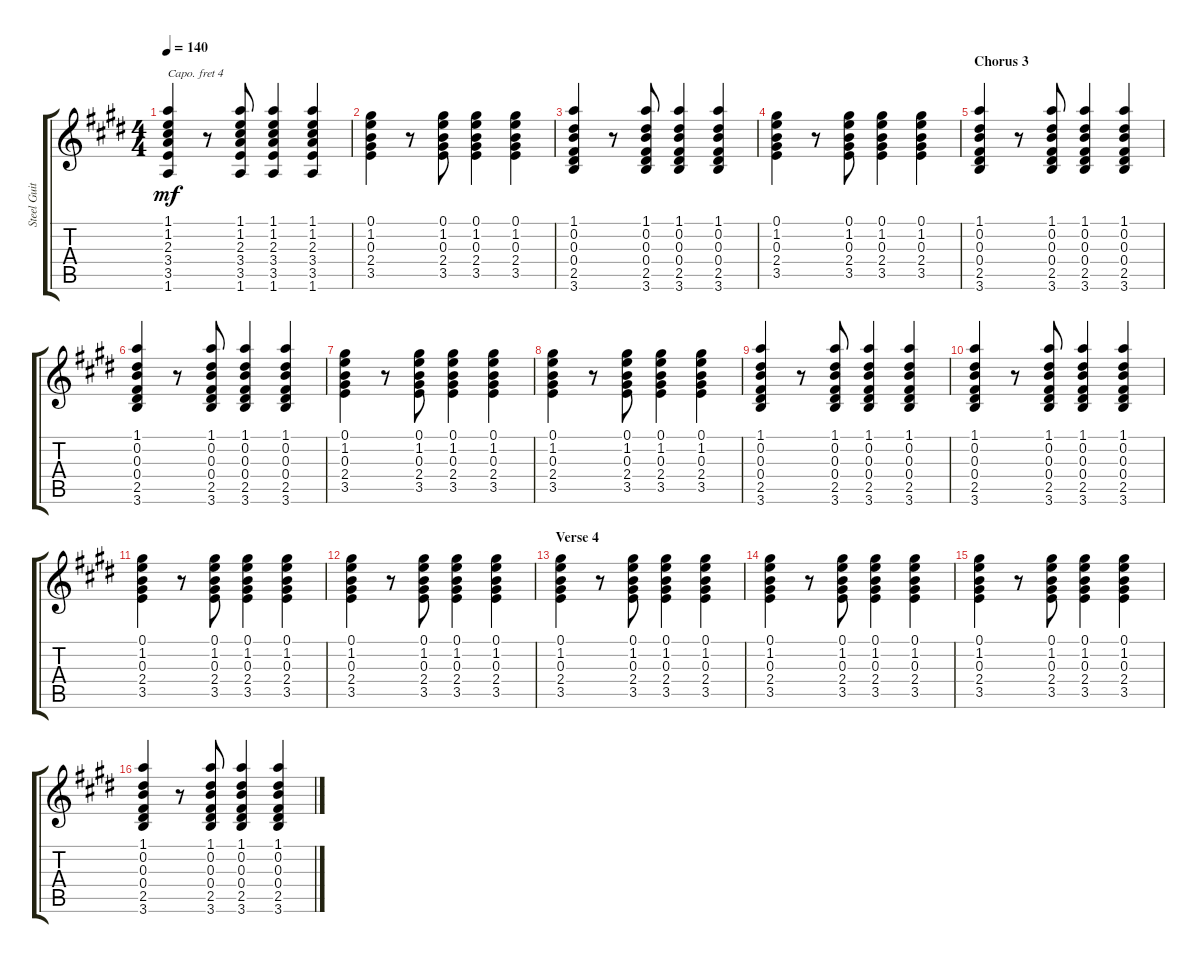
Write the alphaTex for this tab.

\track ("Steel Guitar" "Steel Guit") {instrument acousticguitarsteel}
\staff {score tabs}
\capo 4
\tuning (E4 B3 G3 D3 A2 E2) {hide}
\ts (4 4)
\tempo 140
\clef g2
\ks e
(1.1 1.2 2.3 3.4 3.5 1.6).4{dy mf} r.8 (1.1 1.2 2.3 3.4 3.5 1.6).8 (1.1 1.2 2.3 3.4 3.5 1.6).4 (1.1 1.2 2.3 3.4 3.5 1.6).4 |
(0.1 1.2 0.3 2.4 3.5).4 r.8 (0.1 1.2 0.3 2.4 3.5).8 (0.1 1.2 0.3 2.4 3.5).4 (0.1 1.2 0.3 2.4 3.5).4 |
(1.1 0.2 0.3 0.4 2.5 3.6).4 r.8 (1.1 0.2 0.3 0.4 2.5 3.6).8 (1.1 0.2 0.3 0.4 2.5 3.6).4 (1.1 0.2 0.3 0.4 2.5 3.6).4 |
(0.1 1.2 0.3 2.4 3.5).4 r.8 (0.1 1.2 0.3 2.4 3.5).8 (0.1 1.2 0.3 2.4 3.5).4 (0.1 1.2 0.3 2.4 3.5).4 |
\section ("" "Chorus 3")
(1.1 0.2 0.3 0.4 2.5 3.6).4 r.8 (1.1 0.2 0.3 0.4 2.5 3.6).8 (1.1 0.2 0.3 0.4 2.5 3.6).4 (1.1 0.2 0.3 0.4 2.5 3.6).4 |
(1.1 0.2 0.3 0.4 2.5 3.6).4 r.8 (1.1 0.2 0.3 0.4 2.5 3.6).8 (1.1 0.2 0.3 0.4 2.5 3.6).4 (1.1 0.2 0.3 0.4 2.5 3.6).4 |
(0.1 1.2 0.3 2.4 3.5).4 r.8 (0.1 1.2 0.3 2.4 3.5).8 (0.1 1.2 0.3 2.4 3.5).4 (0.1 1.2 0.3 2.4 3.5).4 |
(0.1 1.2 0.3 2.4 3.5).4 r.8 (0.1 1.2 0.3 2.4 3.5).8 (0.1 1.2 0.3 2.4 3.5).4 (0.1 1.2 0.3 2.4 3.5).4 |
(1.1 0.2 0.3 0.4 2.5 3.6).4 r.8 (1.1 0.2 0.3 0.4 2.5 3.6).8 (1.1 0.2 0.3 0.4 2.5 3.6).4 (1.1 0.2 0.3 0.4 2.5 3.6).4 |
(1.1 0.2 0.3 0.4 2.5 3.6).4 r.8 (1.1 0.2 0.3 0.4 2.5 3.6).8 (1.1 0.2 0.3 0.4 2.5 3.6).4 (1.1 0.2 0.3 0.4 2.5 3.6).4 |
(0.1 1.2 0.3 2.4 3.5).4 r.8 (0.1 1.2 0.3 2.4 3.5).8 (0.1 1.2 0.3 2.4 3.5).4 (0.1 1.2 0.3 2.4 3.5).4 |
(0.1 1.2 0.3 2.4 3.5).4 r.8 (0.1 1.2 0.3 2.4 3.5).8 (0.1 1.2 0.3 2.4 3.5).4 (0.1 1.2 0.3 2.4 3.5).4 |
\section ("" "Verse 4")
(0.1 1.2 0.3 2.4 3.5).4 r.8 (0.1 1.2 0.3 2.4 3.5).8 (0.1 1.2 0.3 2.4 3.5).4 (0.1 1.2 0.3 2.4 3.5).4 |
(0.1 1.2 0.3 2.4 3.5).4 r.8 (0.1 1.2 0.3 2.4 3.5).8 (0.1 1.2 0.3 2.4 3.5).4 (0.1 1.2 0.3 2.4 3.5).4 |
(0.1 1.2 0.3 2.4 3.5).4 r.8 (0.1 1.2 0.3 2.4 3.5).8 (0.1 1.2 0.3 2.4 3.5).4 (0.1 1.2 0.3 2.4 3.5).4 |
(1.1 0.2 0.3 0.4 2.5 3.6).4 r.8 (1.1 0.2 0.3 0.4 2.5 3.6).8 (1.1 0.2 0.3 0.4 2.5 3.6).4 (1.1 0.2 0.3 0.4 2.5 3.6).4
